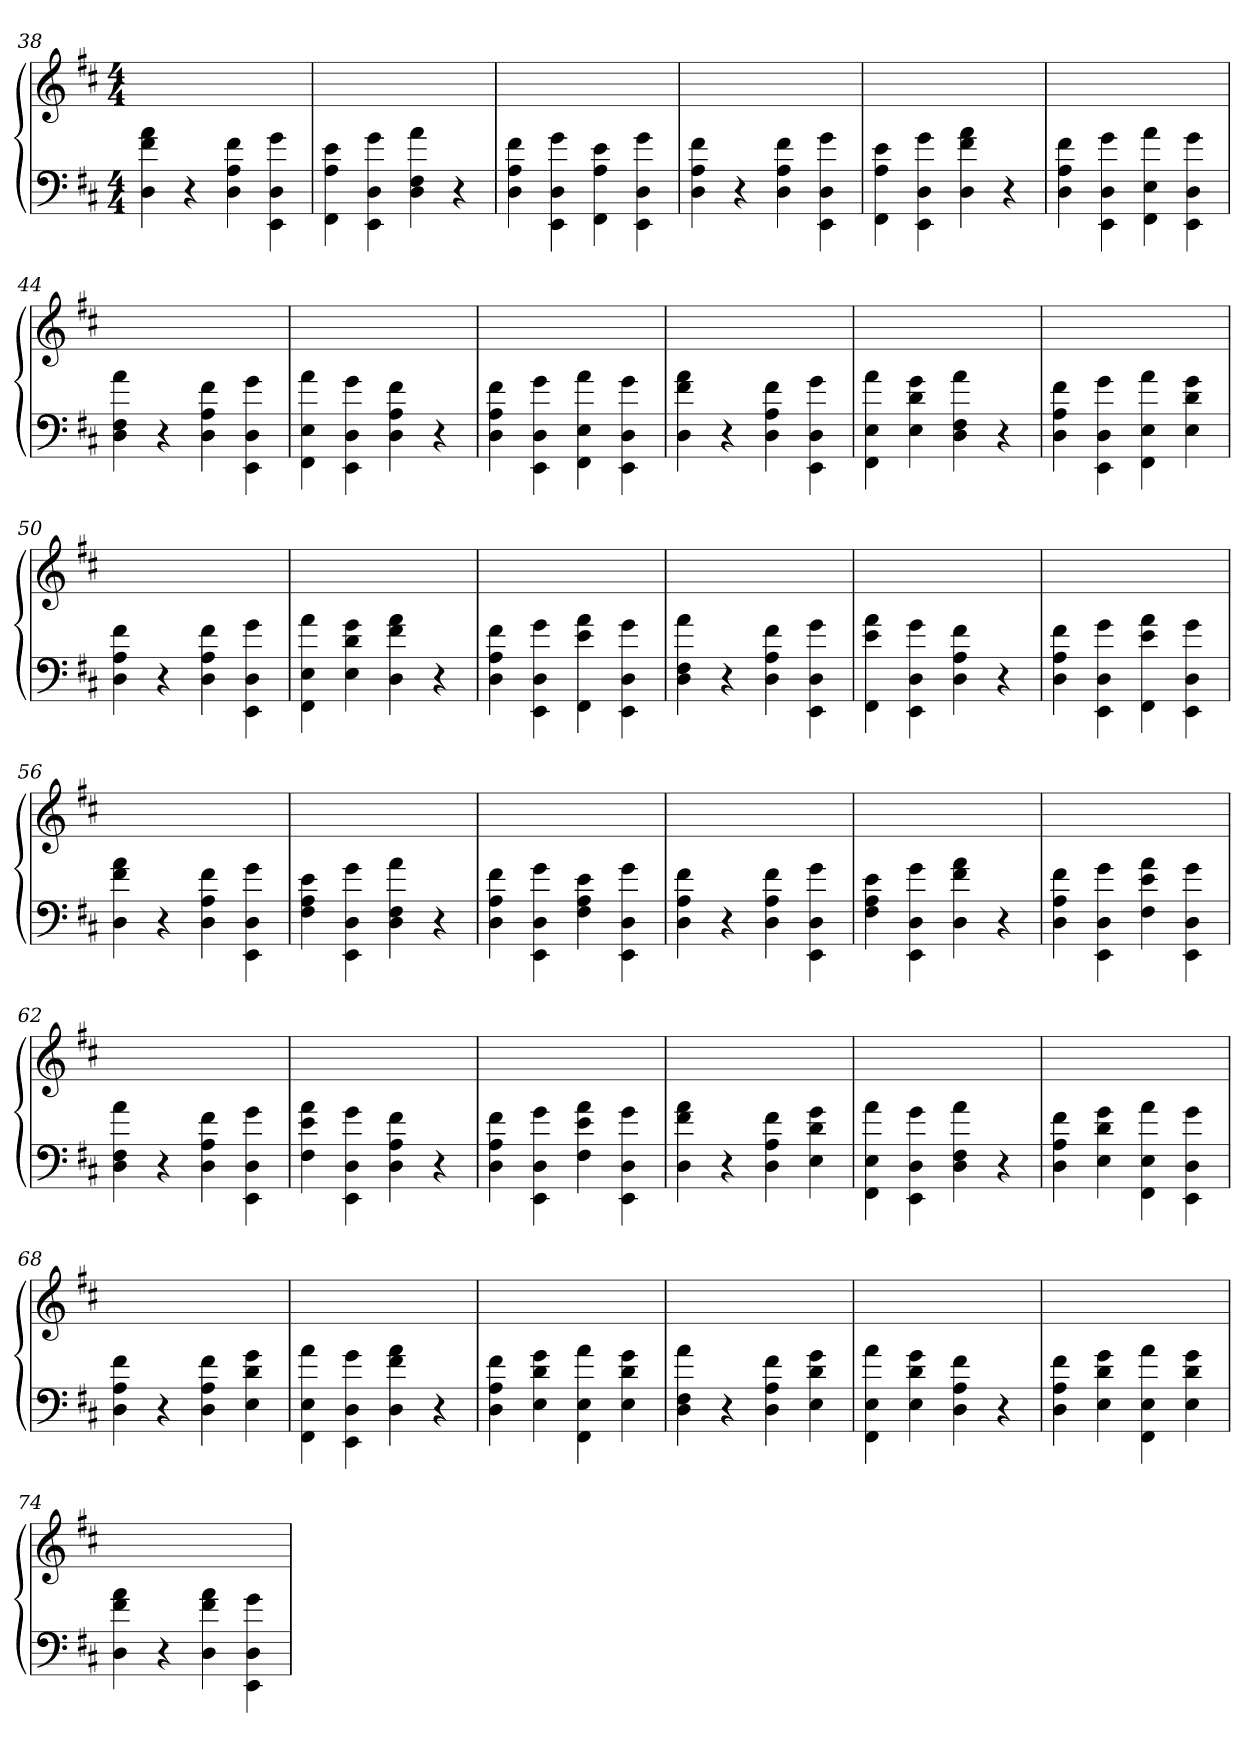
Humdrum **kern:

**kern	**kern
*part2	*part1
*staff2	*staff1
*clefF4	*clefG2
*k[f#c#]	*k[f#c#]
*D:	*D:
*M4/4	*M4/4
=38	=38
4D 4f# 4a	1ryy
4r	.
4D 4A 4f#	.
4EE 4D 4g	.
=39	=39
4FF# 4A 4e	1ryy
4EE 4D 4g	.
4D 4F# 4a	.
4r	.
=40	=40
4D 4A 4f#	1ryy
4EE 4D 4g	.
4FF# 4A 4e	.
4EE 4D 4g	.
=41	=41
4D 4A 4f#	1ryy
4r	.
4D 4A 4f#	.
4EE 4D 4g	.
=42	=42
4FF# 4A 4e	1ryy
4EE 4D 4g	.
4D 4f# 4a	.
4r	.
=43	=43
4D 4A 4f#	1ryy
4EE 4D 4g	.
4FF# 4E 4a	.
4EE 4D 4g	.
=44	=44
4D 4F# 4a	1ryy
4r	.
4D 4A 4f#	.
4EE 4D 4g	.
=45	=45
4FF# 4E 4a	1ryy
4EE 4D 4g	.
4D 4A 4f#	.
4r	.
=46	=46
4D 4A 4f#	1ryy
4EE 4D 4g	.
4FF# 4E 4a	.
4EE 4D 4g	.
=47	=47
4D 4f# 4a	1ryy
4r	.
4D 4A 4f#	.
4EE 4D 4g	.
=48	=48
4FF# 4E 4a	1ryy
4E 4d 4g	.
4D 4F# 4a	.
4r	.
=49	=49
4D 4A 4f#	1ryy
4EE 4D 4g	.
4FF# 4E 4a	.
4E 4d 4g	.
=50	=50
4D 4A 4f#	1ryy
4r	.
4D 4A 4f#	.
4EE 4D 4g	.
=51	=51
4FF# 4E 4a	1ryy
4E 4d 4g	.
4D 4f# 4a	.
4r	.
=52	=52
4D 4A 4f#	1ryy
4EE 4D 4g	.
4FF# 4e 4a	.
4EE 4D 4g	.
=53	=53
4D 4F# 4a	1ryy
4r	.
4D 4A 4f#	.
4EE 4D 4g	.
=54	=54
4FF# 4e 4a	1ryy
4EE 4D 4g	.
4D 4A 4f#	.
4r	.
=55	=55
4D 4A 4f#	1ryy
4EE 4D 4g	.
4FF# 4e 4a	.
4EE 4D 4g	.
=56	=56
4D 4f# 4a	1ryy
4r	.
4D 4A 4f#	.
4EE 4D 4g	.
=57	=57
4F# 4A 4e	1ryy
4EE 4D 4g	.
4D 4F# 4a	.
4r	.
=58	=58
4D 4A 4f#	1ryy
4EE 4D 4g	.
4F# 4A 4e	.
4EE 4D 4g	.
=59	=59
4D 4A 4f#	1ryy
4r	.
4D 4A 4f#	.
4EE 4D 4g	.
=60	=60
4F# 4A 4e	1ryy
4EE 4D 4g	.
4D 4f# 4a	.
4r	.
=61	=61
4D 4A 4f#	1ryy
4EE 4D 4g	.
4F# 4e 4a	.
4EE 4D 4g	.
=62	=62
4D 4F# 4a	1ryy
4r	.
4D 4A 4f#	.
4EE 4D 4g	.
=63	=63
4F# 4e 4a	1ryy
4EE 4D 4g	.
4D 4A 4f#	.
4r	.
=64	=64
4D 4A 4f#	1ryy
4EE 4D 4g	.
4F# 4e 4a	.
4EE 4D 4g	.
=65	=65
4D 4f# 4a	1ryy
4r	.
4D 4A 4f#	.
4E 4d 4g	.
=66	=66
4FF# 4E 4a	1ryy
4EE 4D 4g	.
4D 4F# 4a	.
4r	.
=67	=67
4D 4A 4f#	1ryy
4E 4d 4g	.
4FF# 4E 4a	.
4EE 4D 4g	.
=68	=68
4D 4A 4f#	1ryy
4r	.
4D 4A 4f#	.
4E 4d 4g	.
=69	=69
4FF# 4E 4a	1ryy
4EE 4D 4g	.
4D 4f# 4a	.
4r	.
=70	=70
4D 4A 4f#	1ryy
4E 4d 4g	.
4FF# 4E 4a	.
4E 4d 4g	.
=71	=71
4D 4F# 4a	1ryy
4r	.
4D 4A 4f#	.
4E 4d 4g	.
=72	=72
4FF# 4E 4a	1ryy
4E 4d 4g	.
4D 4A 4f#	.
4r	.
=73	=73
4D 4A 4f#	1ryy
4E 4d 4g	.
4FF# 4E 4a	.
4E 4d 4g	.
=74	=74
4D 4f# 4a	1ryy
4r	.
4D 4f# 4a	.
4EE 4D 4g	.
=	=
*-	*-
